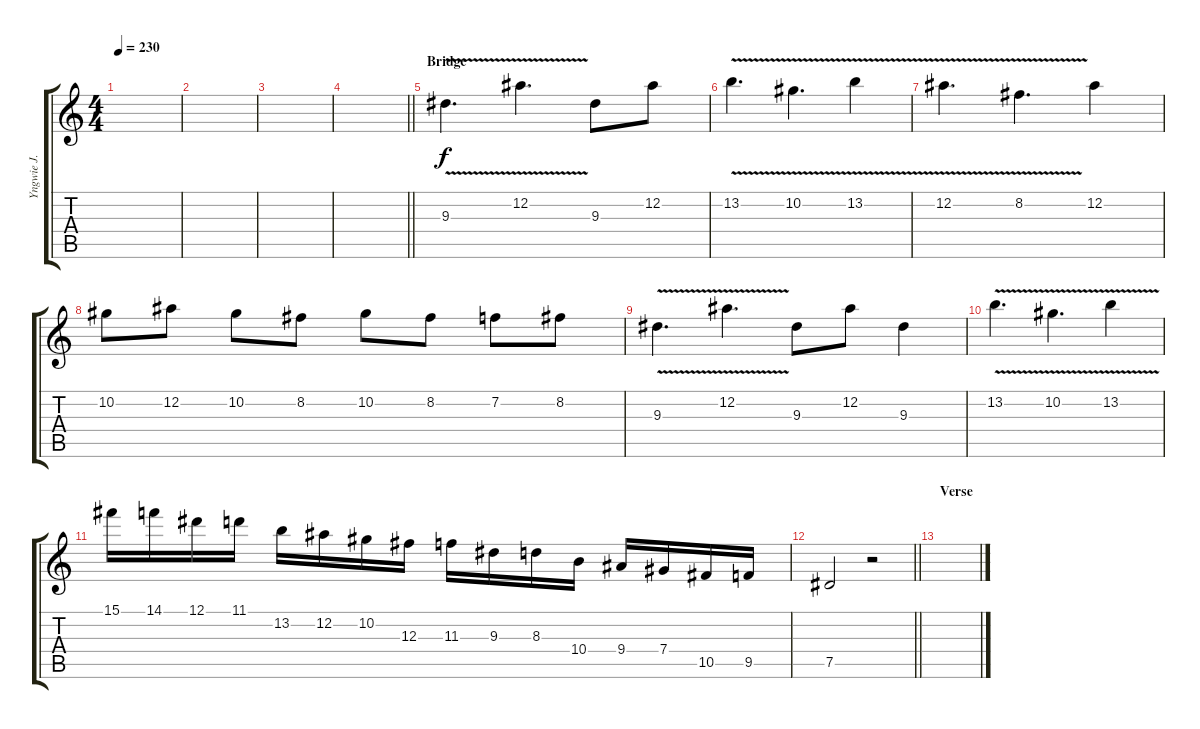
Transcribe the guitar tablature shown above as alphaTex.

\track ("Yngwie J. Malmsteen" "Yngwie J. ") {instrument overdrivenguitar}
\staff {score tabs}
\tuning (Eb4 Bb3 Gb3 Db3 Ab2 Eb2) {hide}
\ts (4 4)
\tempo 230
\clef g2
\ks c
|
|
|
\barLineRight lightlight
|
\section ("" "Bridge")
9.3{v}.4{d} 12.2{v}.4{d} 9.3.8 12.2.8 |
13.2{v}.4{d} 10.2{v}.4{d} 13.2{v}.4 |
12.2{v}.4{d} 8.2{v}.4{d} 12.2.4 |
10.2.8 12.2.8 10.2.8 8.2.8 10.2.8 8.2.8 7.2.8 8.2.8 |
9.3{v}.4{d} 12.2{v}.4{d} 9.3.8 12.2.8 9.3.4 |
13.2{v}.4{d} 10.2{v}.4{d} 13.2{v}.4 |
15.1.16 14.1.16 12.1.16 11.1.16 13.2.16 12.2.16 10.2.16 12.3.16 11.3.16 9.3.16 8.3.16 10.4.16 9.4.16 7.4.16 10.5.16 9.5.16 |
\barLineRight lightlight
7.5.2 r.2 |
\section ("" "Verse")
